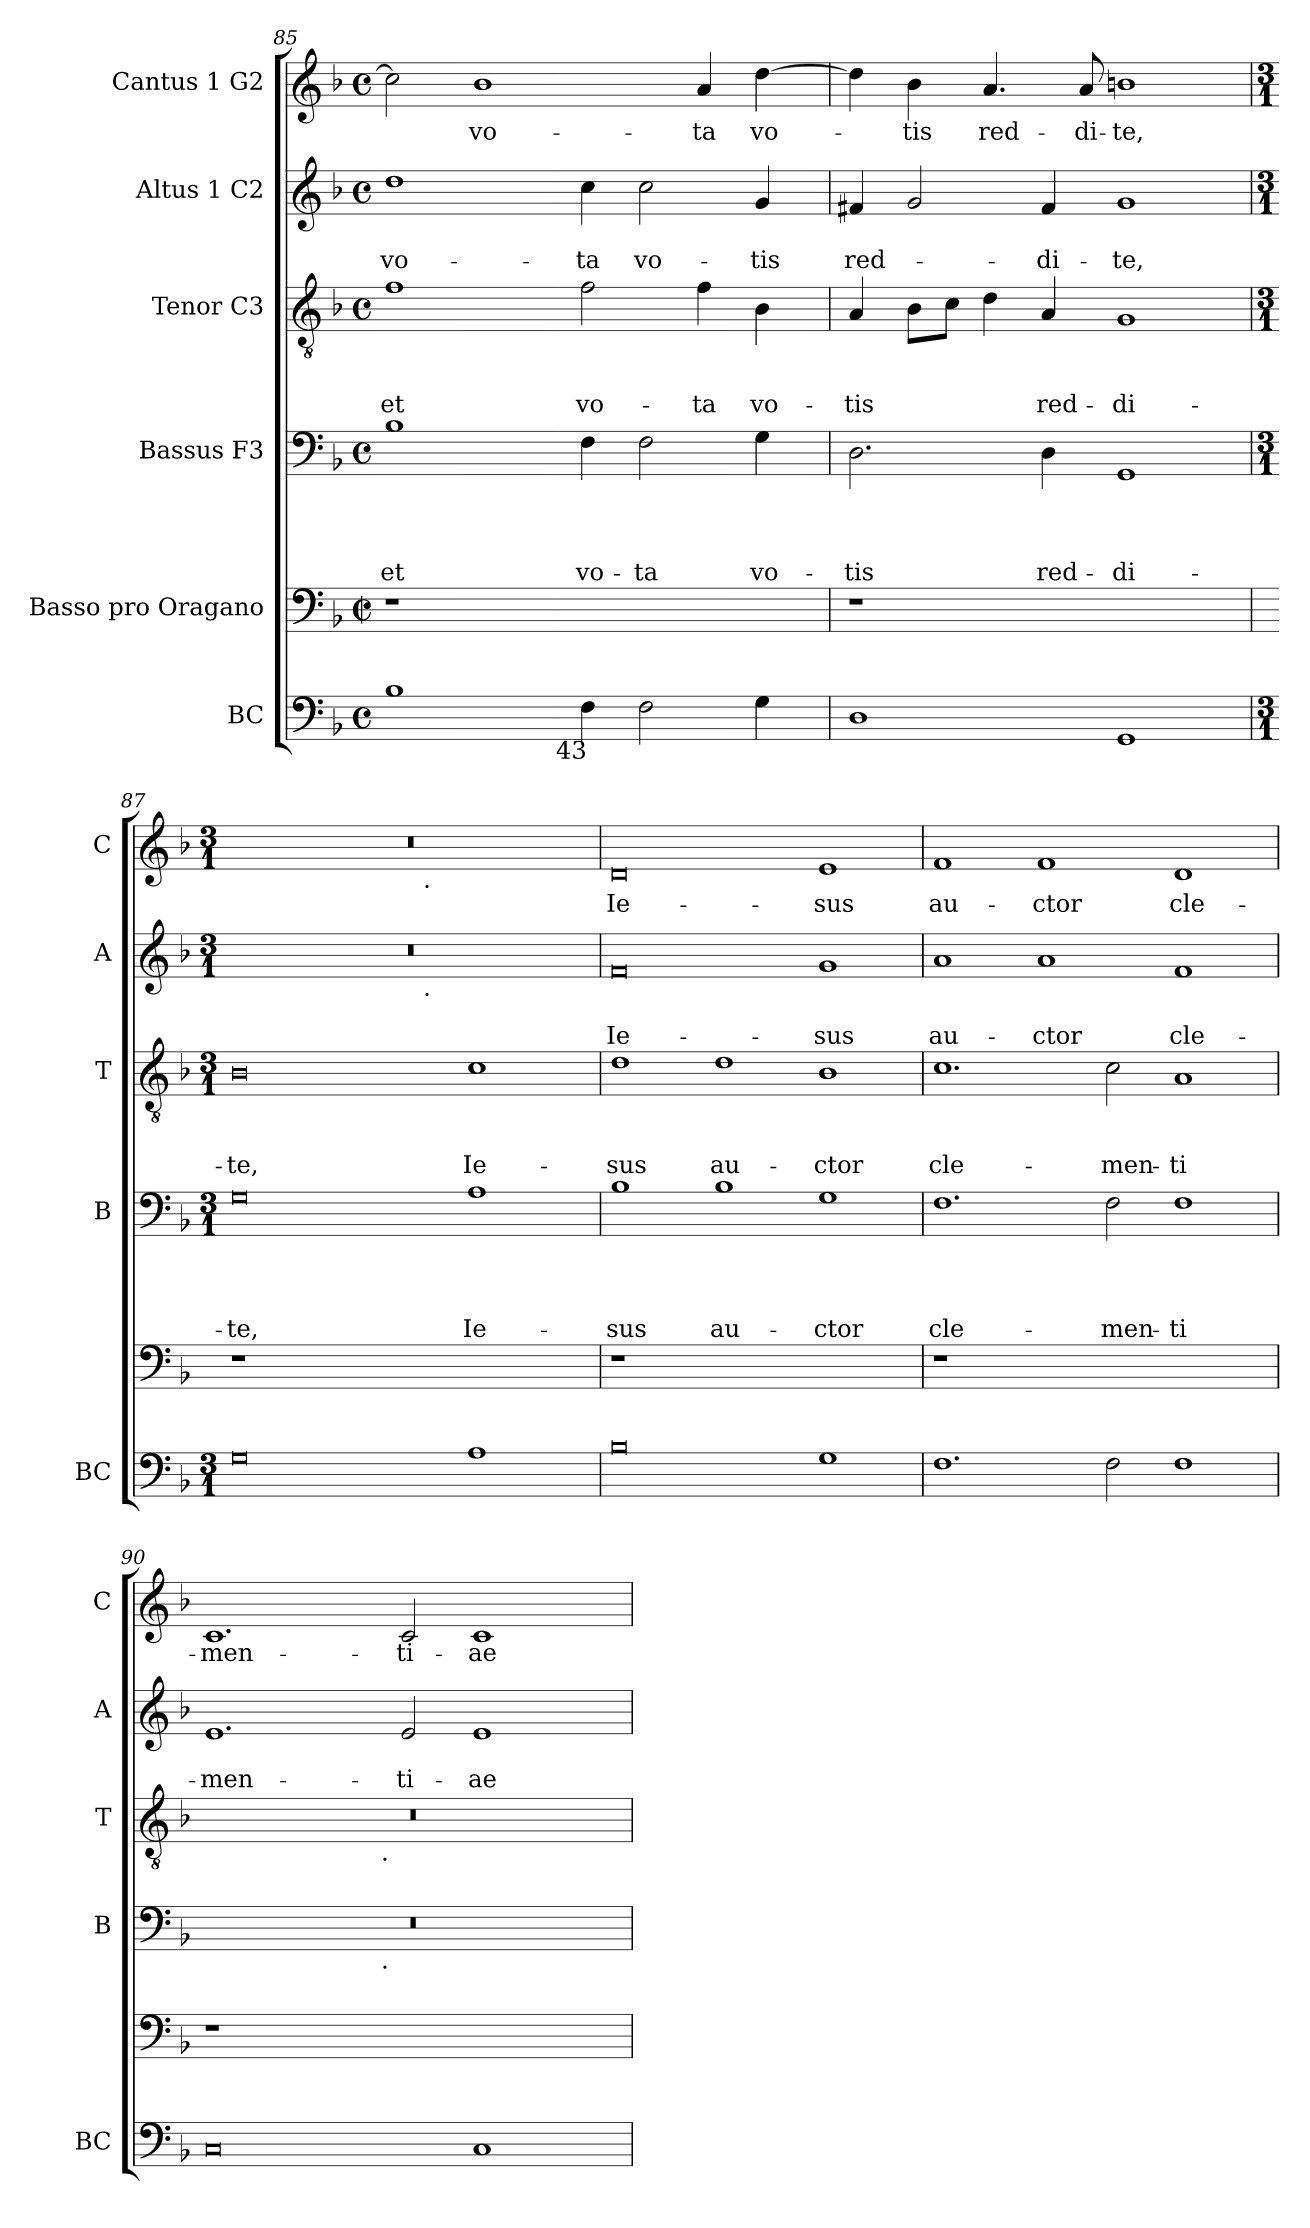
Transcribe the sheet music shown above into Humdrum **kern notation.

**kern	**kern	**kern	**text	**text	**text	**text	**kern	**text	**text	**text	**kern	**text	**text	**kern	**text
*part6	*part5	*part4	*part4	*part4	*part4	*part4	*part3	*part3	*part3	*part3	*part2	*part2	*part2	*part1	*part1
*staff6	*staff5	*staff4	*staff4	*staff4	*staff4	*staff4	*staff3	*staff3	*staff3	*staff3	*staff2	*staff2	*staff2	*staff1	*staff1
*I"BC	*I"Basso pro Oragano	*I"Bassus F3	*	*	*	*	*I"Tenor C3	*	*	*	*I"Altus 1 C2	*	*	*I"Cantus 1 G2	*
*I'BC	*	*I'B	*	*	*	*	*I'T	*	*	*	*I'A	*	*	*I'C	*
*clefF4	*clefF4	*clefF4	*	*	*	*	*clefGv2	*	*	*	*clefG2	*	*	*clefG2	*
*	*ITrd7c12	*	*	*	*	*	*	*	*	*	*	*	*	*	*
*k[b-]	*k[b-]	*k[b-]	*	*	*	*	*k[b-]	*	*	*	*k[b-]	*	*	*k[b-]	*
*F:	*F:	*F:	*	*	*	*	*F:	*	*	*	*F:	*	*	*F:	*
*M4/4	*M2/2	*M4/4	*	*	*	*	*M4/4	*	*	*	*M4/4	*	*	*M4/4	*
*met(c)	*met(c|)	*met(c)	*	*	*	*	*met(c)	*	*	*	*met(c)	*	*	*met(c)	*
=85	=85	=85	=85	=85	=85	=85	=85	=85	=85	=85	=85	=85	=85	=85	=85
!	!	!	!	!	!	!LO:LY:b	!	!	!	!LO:LY:b	!	!	!LO:LY:b	!	!
*^	*	*	*	*	*	*	*	*	*	*	*	*	*	*	*
1B-	2...ryy	1r	1B-	.	.	.	et	1f	.	.	et	1dd	.	vo-	2cc\]	.
!	!	!	!	!	!	!	!	!	!	!	!	!	!	!	!	!LO:LY:b
.	.	.	.	.	.	.	.	.	.	.	.	.	.	.	1b-	vo-
!	!LO:TX:b:t=43	!	!	!	!	!	!	!	!	!	!	!	!	!	!	!
.	1ryy	.	.	.	.	.	.	.	.	.	.	.	.	.	.	.
!	!	!	!	!	!	!	!LO:LY:b	!	!	!	!LO:LY:b	!	!	!LO:LY:b	!	!
4F\	.	1ryy	4F\	.	.	.	vo-	2f\	.	.	vo-	4cc\	.	-ta	.	.
!	!	!	!	!	!	!	!LO:LY:b	!	!	!	!	!	!	!LO:LY:b	!	!
2F\	.	.	2F\	.	.	.	-ta	.	.	.	.	2cc\	.	vo-	.	.
!	!	!	!	!	!	!	!	!	!	!	!LO:LY:b	!	!	!	!	!LO:LY:b
.	.	.	.	.	.	.	.	4f\	.	.	-ta	.	.	.	4a/	-ta
!	!	!	!	!	!	!	!LO:LY:b	!	!	!	!LO:LY:b:rj	!	!	!LO:LY:b	!	!LO:LY:b
4G\	.	.	4G\	.	.	.	vo-	4B-\	.	.	vo-	4g/	.	-tis	[>4dd\	vo-
.	16ryy	.	.	.	.	.	.	.	.	.	.	.	.	.	.	.
=86	=86	=86	=86	=86	=86	=86	=86	=86	=86	=86	=86	=86	=86	=86	=86	=86
!	!	!	!	!	!	!	!LO:LY:b	!	!	!	!LO:LY:b	!	!	!LO:LY:b	!	!
*v	*v	*	*	*	*	*	*	*	*	*	*	*	*	*	*	*
1D	1r	2.D\	.	.	.	-tis	4A/	.	.	-tis	4f#X/	.	red-	4dd\]	.
!	!	!	!	!	!	!	!	!	!	!	!	!	!	!	!LO:LY:b
.	.	.	.	.	.	.	8B-\L	.	.	.	2g/	.	.	4b-\	-tis
.	.	.	.	.	.	.	8c\J	.	.	.	.	.	.	.	.
!	!	!	!	!	!	!	!	!	!	!	!	!	!	!	!LO:LY:b
.	.	.	.	.	.	.	4d\	.	.	.	.	.	.	4.a/	red-
!	!	!	!	!	!	!LO:LY:b	!	!	!	!LO:LY:b	!	!	!LO:LY:b	!	!
.	.	4D\	.	.	.	red-	4A/	.	.	red-	4f#/	.	-di-	.	.
!	!	!	!	!	!	!	!	!	!	!	!	!	!	!	!LO:LY:b
.	.	.	.	.	.	.	.	.	.	.	.	.	.	8a/	-di-
!	!	!	!	!	!	!LO:LY:b	!	!	!	!LO:LY:b	!	!	!LO:LY:b	!	!LO:LY:b
1GG	1ryy	1GG	.	.	.	-di-	1G	.	.	-di-	1g	.	-te,	1bn	-te,
!!LO:LB:g=z
=87	=87	=87	=87	=87	=87	=87	=87	=87	=87	=87	=87	=87	=87	=87	=87
*M3/1	*	*M3/1	*	*	*	*	*M3/1	*	*	*	*M3/1	*	*	*M3/1	*
!	!	!	!	!	!	!	!	!	!	!	!	!	!	!LO:TX:a:t=1 7	!
!	!	!	!	!	!	!LO:LY:b	!	!	!	!LO:LY:b	!	!	!	!	!
*	*	*	*	*	*	*	*	*	*	*	*^	*	*	*^	*
0G	1r	0G	.	.	.	-te,	0B-	.	.	-te,	0.r	1..ryy	.	.	0.r	1..ryy	.
.	0ryy	.	.	.	.	.	.	.	.	.	.	.	.	.	.	.	.
!	!	!	!	!	!	!	!	!	!	!	!	!	!	!	!	!LO:TX:b:t=.	!
!	!	!	!	!	!	!	!	!	!	!	!	!LO:TX:b:t=.	!	!	!	!	!
.	.	.	.	.	.	.	.	.	.	.	.	1ryy	.	.	.	1ryy	.
!	!	!	!	!	!	!LO:LY:b	!	!	!	!LO:LY:b	!	!	!	!	!	!	!
1A	.	1A	.	.	.	Ie-	1c	.	.	Ie-	.	.	.	.	.	.	.
.	.	.	.	.	.	.	.	.	.	.	.	4ryy	.	.	.	4ryy	.
=88	=88	=88	=88	=88	=88	=88	=88	=88	=88	=88	=88	=88	=88	=88	=88	=88	=88
!	!	!	!	!	!	!LO:LY:b	!	!	!	!LO:LY:b	!	!	!	!LO:LY:b	!	!	!LO:LY:b
*	*	*	*	*	*	*	*	*	*	*	*v	*v	*	*	*	*	*
*	*	*	*	*	*	*	*	*	*	*	*	*	*	*v	*v	*
0B-	1r	1B-	.	.	.	-sus	1d	.	.	-sus	0f	.	Ie-	0d	Ie-
!	!	!	!	!	!	!LO:LY:b	!	!	!	!LO:LY:b	!	!	!	!	!
.	0ryy	1B-	.	.	.	au-	1d	.	.	au-	.	.	.	.	.
!	!	!	!	!	!	!LO:LY:b	!	!	!	!LO:LY:b	!	!	!LO:LY:b	!	!LO:LY:b
1G	.	1G	.	.	.	-ctor	1B-	.	.	-ctor	1g	.	-sus	1e	-sus
=89	=89	=89	=89	=89	=89	=89	=89	=89	=89	=89	=89	=89	=89	=89	=89
!	!	!	!	!	!	!LO:LY:b	!	!	!	!LO:LY:b	!	!	!LO:LY:b	!	!LO:LY:b
1.F	1r	1.F	.	.	.	cle-	1.c	.	.	cle-	1a	.	au-	1f	au-
!	!	!	!	!	!	!	!	!	!	!	!	!	!LO:LY:b	!	!LO:LY:b
.	0ryy	.	.	.	.	.	.	.	.	.	1a	.	-ctor	1f	-ctor
!	!	!	!	!	!	!LO:LY:b	!	!	!	!LO:LY:b	!	!	!	!	!
2F\	.	2F\	.	.	.	-men-	2c\	.	.	-men-	.	.	.	.	.
!	!	!	!	!	!	!LO:LY:b:rj	!	!	!	!LO:LY:b:rj	!	!	!LO:LY:b	!	!LO:LY:b
1F	.	1F	.	.	.	-ti-	1A	.	.	-ti-	1f	.	cle-	1d	cle-
=90	=90	=90	=90	=90	=90	=90	=90	=90	=90	=90	=90	=90	=90	=90	=90
!	!	!	!	!	!	!	!	!	!	!	!	!	!LO:LY:b	!	!LO:LY:b
*	*	*^	*	*	*	*	*^	*	*	*	*	*	*	*	*
0C	1r	0.r	1ryy	.	.	.	.	0.r	1ryy	.	.	.	1.e	.	-men-	1.c	-men-
.	0ryy	.	4..ryy	.	.	.	.	.	4..ryy	.	.	.	.	.	.	.	.
!	!	!	!	!	!	!	!	!	!LO:TX:b:t=.	!	!	!	!	!	!	!	!
!	!	!	!LO:TX:b:t=.	!	!	!	!	!	!	!	!	!	!	!	!	!	!
.	.	.	1ryy	.	.	.	.	.	1ryy	.	.	.	.	.	.	.	.
!	!	!	!	!	!	!	!	!	!	!	!	!	!	!	!LO:LY:b	!	!LO:LY:b
.	.	.	.	.	.	.	.	.	.	.	.	.	2e/	.	-ti-	2c/	-ti-
!	!	!	!	!	!	!	!	!	!	!	!	!	!	!	!LO:LY:b:rj	!	!LO:LY:b:rj
1C	.	.	.	.	.	.	.	.	.	.	.	.	1e	.	-ae	1c	-ae
.	.	.	2ryy	.	.	.	.	.	2ryy	.	.	.	.	.	.	.	.
.	.	.	16ryy	.	.	.	.	.	16ryy	.	.	.	.	.	.	.	.
*	*	*v	*v	*	*	*	*	*	*	*	*	*	*	*	*	*	*
*	*	*	*	*	*	*	*v	*v	*	*	*	*	*	*	*	*
=	=	=	=	=	=	=	=	=	=	=	=	=	=	=	=
*-	*-	*-	*-	*-	*-	*-	*-	*-	*-	*-	*-	*-	*-	*-	*-
